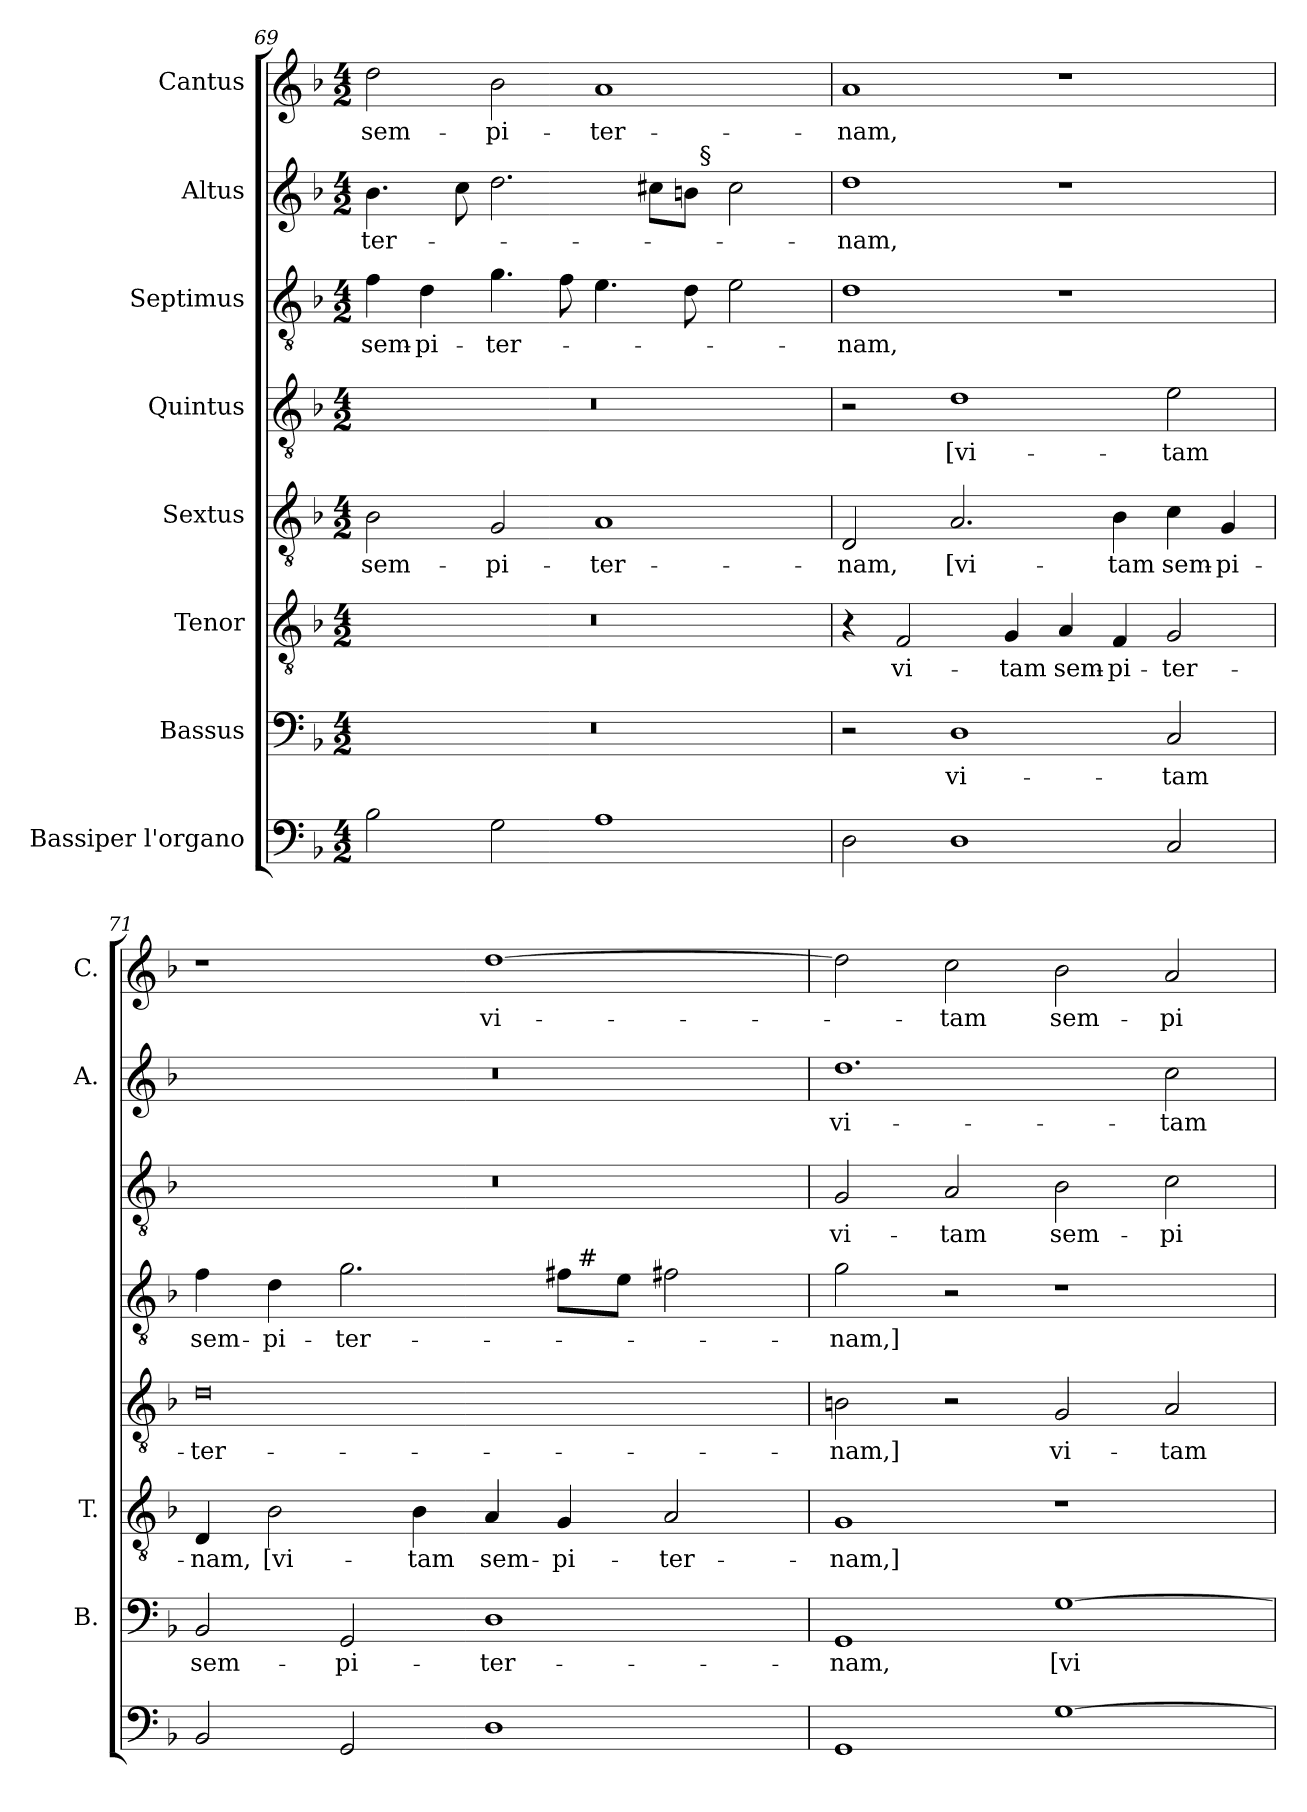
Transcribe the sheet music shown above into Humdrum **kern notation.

**kern	**kern	**text	**kern	**text	**kern	**text	**kern	**text	**kern	**text	**kern	**text	**kern	**text
*part8	*part7	*part7	*part6	*part6	*part5	*part5	*part4	*part4	*part3	*part3	*part2	*part2	*part1	*part1
*staff8	*staff7	*staff7	*staff6	*staff6	*staff5	*staff5	*staff4	*staff4	*staff3	*staff3	*staff2	*staff2	*staff1	*staff1
*I"Bassiper l'organo	*I"Bassus	*	*I"Tenor	*	*I"Sextus	*	*I"Quintus	*	*I"Septimus	*	*I"Altus	*	*I"Cantus	*
*	*I'B.	*	*I'T.	*	*	*	*	*	*	*	*I'A.	*	*I'C.	*
!!LO:LB:g=z
*clefF4	*clefF4	*	*clefGv2	*	*clefGv2	*	*clefGv2	*	*clefGv2	*	*clefG2	*	*clefG2	*
*	*	*	*ITrd7c12	*	*ITrd7c12	*	*ITrd7c12	*	*ITrd7c12	*	*	*	*	*
*k[b-]	*k[b-]	*	*k[b-]	*	*k[b-]	*	*k[b-]	*	*k[b-]	*	*k[b-]	*	*k[b-]	*
*d:	*d:	*	*d:	*	*d:	*	*d:	*	*d:	*	*d:	*	*d:	*
*M4/2	*M4/2	*	*M4/2	*	*M4/2	*	*M4/2	*	*M4/2	*	*M4/2	*	*M4/2	*
=69	=69	=69	=69	=69	=69	=69	=69	=69	=69	=69	=69	=69	=69	=69
!	!LO:N:vis=1	!	!LO:N:vis=1	!	!	!LO:LY:b	!LO:N:vis=1	!	!	!LO:LY:b	!	!LO:LY:b	!	!LO:LY:b
*	*	*	*	*	*	*	*	*	*	*	*^	*	*	*
2B-\	0r	.	0r	.	2BB-\	sem-	0r	.	4F\	sem-	4.b-\	1ryy	-ter-	2dd\	sem-
!	!	!	!	!	!	!	!	!	!	!LO:LY:b	!	!	!	!	!
.	.	.	.	.	.	.	.	.	4D\	-pi-	.	.	.	.	.
.	.	.	.	.	.	.	.	.	.	.	8cc\	.	.	.	.
!	!	!	!	!	!	!LO:LY:b	!	!	!	!LO:LY:b	!	!	!	!	!LO:LY:b
2G\	.	.	.	.	2GG/	-pi-	.	.	4.G\	-ter-	2.dd\	.	.	2b-\	-pi-
.	.	.	.	.	.	.	.	.	8F\	.	.	.	.	.	.
!	!	!	!	!	!	!LO:LY:b	!	!	!	!	!	!	!	!	!LO:LY:b
1A	.	.	.	.	1AA	-ter-	.	.	4.E\	.	.	4ryy	.	1a	-ter-
.	.	.	.	.	.	.	.	.	.	.	8cc#X\L	8ryy	.	.	.
.	.	.	.	.	.	.	.	.	8D\	.	8b\J	32ryy	.	.	.
!	!	!	!	!	!	!	!	!	!	!	!	!LO:TX:a:t=§	!	!	!
.	.	.	.	.	.	.	.	.	.	.	.	2ryy	.	.	.
.	.	.	.	.	.	.	.	.	2E\	.	2cc#\	.	.	.	.
.	.	.	.	.	.	.	.	.	.	.	.	16.ryy	.	.	.
=70	=70	=70	=70	=70	=70	=70	=70	=70	=70	=70	=70	=70	=70	=70	=70
!	!	!	!	!	!	!LO:LY:b	!	!	!	!LO:LY:b	!	!	!LO:LY:b	!	!LO:LY:b
*	*	*	*	*	*	*	*	*	*	*	*v	*v	*	*	*
2D\	2r	.	4r	.	2DD/	-nam,	2r	.	1D	-nam,	1dd	-nam,	1a	-nam,
!	!	!	!	!LO:LY:b	!	!	!	!	!	!	!	!	!	!
.	.	.	2FF/	vi-	.	.	.	.	.	.	.	.	.	.
!	!	!LO:LY:b	!	!	!	!LO:LY:b	!	!LO:LY:b	!	!	!	!	!	!
1D	1D	vi-	.	.	2.AA/	[vi-	1D	[vi-	.	.	.	.	.	.
!	!	!	!	!LO:LY:b	!	!	!	!	!	!	!	!	!	!
.	.	.	4GG/	-tam	.	.	.	.	.	.	.	.	.	.
!	!	!	!	!LO:LY:b	!	!	!	!	!	!	!	!	!	!
.	.	.	4AA/	sem-	.	.	.	.	1r	.	1r	.	1r	.
!	!	!	!	!LO:LY:b	!	!LO:LY:b	!	!	!	!	!	!	!	!
.	.	.	4FF/	-pi-	4BB-\	-tam	.	.	.	.	.	.	.	.
!	!	!LO:LY:b	!	!LO:LY:b	!	!LO:LY:b	!	!LO:LY:b	!	!	!	!	!	!
2C/	2C/	-tam	2GG/	-ter-	4C\	sem-	2E\	-tam	.	.	.	.	.	.
!	!	!	!	!	!	!LO:LY:b	!	!	!	!	!	!	!	!
.	.	.	.	.	4GG/	-pi-	.	.	.	.	.	.	.	.
=71	=71	=71	=71	=71	=71	=71	=71	=71	=71	=71	=71	=71	=71	=71
!	!	!LO:LY:b	!	!LO:LY:b	!	!LO:LY:b	!	!LO:LY:b	!LO:N:vis=1	!	!LO:N:vis=1	!	!	!
*	*	*	*	*	*	*	*^	*	*	*	*	*	*	*
2BB-/	2BB-/	sem-	4DD/	-nam,	0D	-ter-	4F\	1ryy	sem-	0r	.	0r	.	1r	.
!	!	!	!	!LO:LY:b	!	!	!	!	!LO:LY:b	!	!	!	!	!	!
.	.	.	2BB-\	[vi-	.	.	4D\	.	-pi-	.	.	.	.	.	.
!	!	!LO:LY:b	!	!	!	!	!	!	!LO:LY:b	!	!	!	!	!	!
2GG/	2GG/	-pi-	.	.	.	.	2.G\	.	-ter-	.	.	.	.	.	.
!	!	!	!	!LO:LY:b	!	!	!	!	!	!	!	!	!	!	!
.	.	.	4BB-\	-tam	.	.	.	.	.	.	.	.	.	.	.
!	!	!LO:LY:b	!	!LO:LY:b	!	!	!	!	!	!	!	!	!	!	!LO:LY:b
1D	1D	-ter-	4AA/	sem-	.	.	.	4ryy	.	.	.	.	.	[>1dd	vi-
!	!	!	!	!LO:LY:b	!	!	!	!	!	!	!	!	!	!	!
.	.	.	4GG/	-pi-	.	.	8F#\L	32ryy	.	.	.	.	.	.	.
!	!	!	!	!	!	!	!	!LO:TX:a:t=#	!	!	!	!	!	!	!
.	.	.	.	.	.	.	.	2ryy	.	.	.	.	.	.	.
.	.	.	.	.	.	.	8E\J	.	.	.	.	.	.	.	.
!	!	!	!	!LO:LY:b	!	!	!	!	!	!	!	!	!	!	!
.	.	.	2AA/	-ter-	.	.	2F#X\	.	.	.	.	.	.	.	.
.	.	.	.	.	.	.	.	8..ryy	.	.	.	.	.	.	.
=72	=72	=72	=72	=72	=72	=72	=72	=72	=72	=72	=72	=72	=72	=72	=72
!	!	!LO:LY:b	!	!LO:LY:b	!	!LO:LY:b	!	!	!LO:LY:b	!	!LO:LY:b	!	!LO:LY:b	!	!
*	*	*	*	*	*	*	*v	*v	*	*	*	*	*	*	*
1GG	1GG	-nam,	1GG	-nam,]	2BBn\	-nam,]	2G\	-nam,]	2GG/	vi-	1.dd	vi-	2dd\]	.
!	!	!	!	!	!	!	!	!	!	!LO:LY:b	!	!	!	!LO:LY:b
.	.	.	.	.	2r	.	2r	.	2AA/	-tam	.	.	2cc\	-tam
!	!	!LO:LY:b	!	!	!	!LO:LY:b	!	!	!	!LO:LY:b	!	!	!	!LO:LY:b
[>1G	[>1G	[vi-	1r	.	2GG/	vi-	1r	.	2BB-\	sem-	.	.	2b-\	sem-
!	!	!	!	!	!	!LO:LY:b	!	!	!	!LO:LY:b	!	!LO:LY:b	!	!LO:LY:b
.	.	.	.	.	2AA/	-tam	.	.	2C\	-pi-	2cc\	-tam	2a/	-pi-
=	=	=	=	=	=	=	=	=	=	=	=	=	=	=
*-	*-	*-	*-	*-	*-	*-	*-	*-	*-	*-	*-	*-	*-	*-
